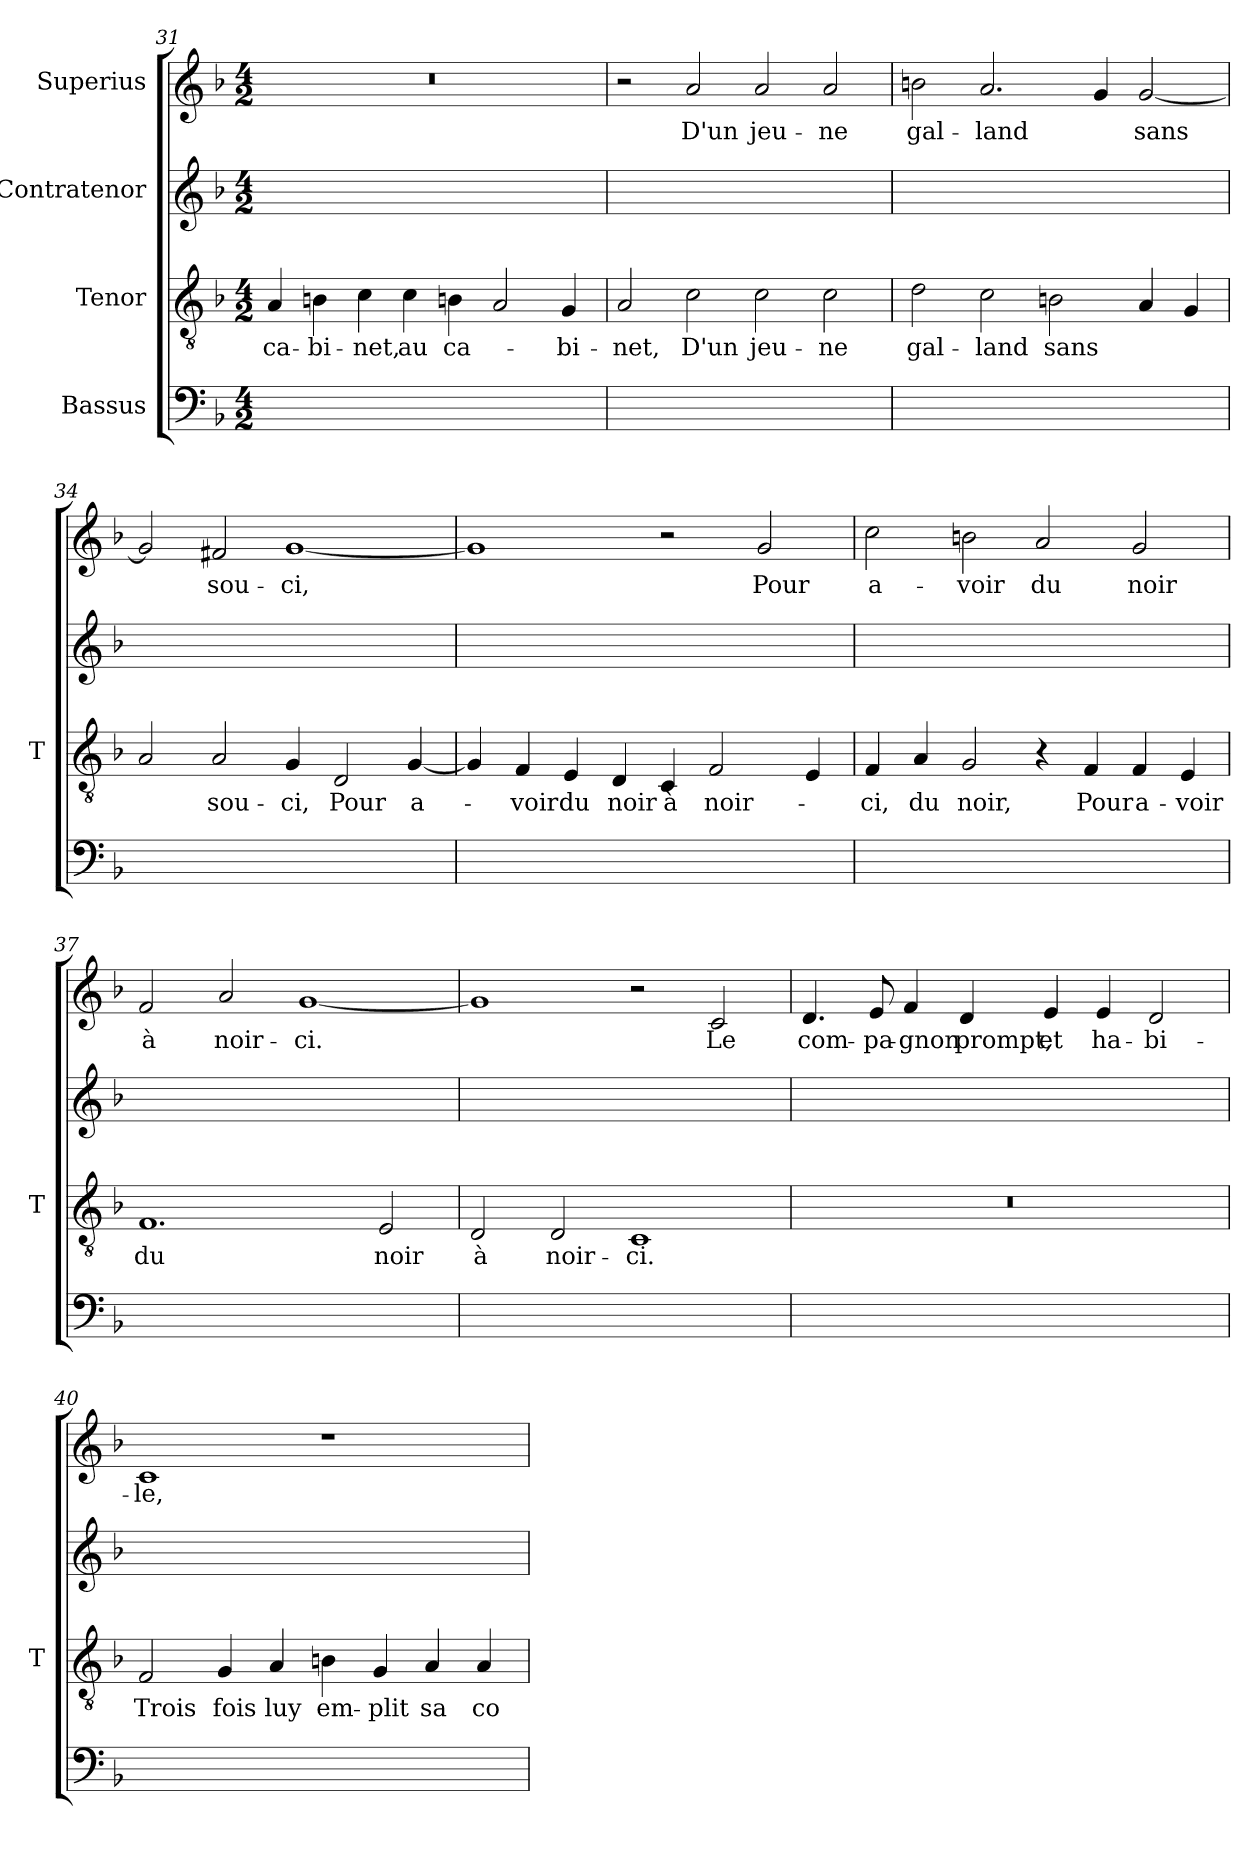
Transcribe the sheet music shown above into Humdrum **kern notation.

**kern	**kern	**text	**kern	**kern	**text
*part4	*part3	*part3	*part2	*part1	*part1
*staff4	*staff3	*staff3	*staff2	*staff1	*staff1
*I"Bassus	*I"Tenor	*	*I"Contratenor	*I"Superius	*
*	*I'T	*	*	*	*
*clefF4	*clefGv2	*	*clefG2	*clefG2	*
*k[b-]	*k[b-]	*	*k[b-]	*k[b-]	*
*M4/2	*M4/2	*	*M4/2	*M4/2	*
=31	=31	=31	=31	=31	=31
0ryy	4A	ca-	0ryy	0r	.
.	4Bn	bi-	.	.	.
.	4c	-net,	.	.	.
.	4c	-au	.	.	.
.	4Bn	ca-	.	.	.
.	2A	.	.	.	.
.	4G	bi-	.	.	.
=32	=32	=32	=32	=32	=32
0ryy	2A	-net,	0ryy	2r	.
.	2c	-D'un	.	2a	-D'un
.	2c	jeu-	.	2a	jeu-
.	2c	-ne	.	2a	-ne
=33	=33	=33	=33	=33	=33
0ryy	2d	gal-	0ryy	2b	gal-
.	2c	-land	.	2.a	-land
.	2Bn	-sans	.	.	.
.	.	.	.	4g	.
.	4A	.	.	[2g	-sans
.	4G	.	.	.	.
=34	=34	=34	=34	=34	=34
0ryy	2A	.	0ryy	2g]	.
.	2A	sou-	.	2f#X	sou-
.	4G	-ci,	.	[1g	-ci,
.	2D	-Pour	.	.	.
.	[4G	a-	.	.	.
=35	=35	=35	=35	=35	=35
0ryy	4G]	.	0ryy	1g]	.
.	4F	-voir	.	.	.
.	4E	-du	.	.	.
.	4D	-noir	.	.	.
.	4C	-à	.	2r	.
.	2F	noir-	.	.	.
.	.	.	.	2g	-Pour
.	4E	.	.	.	.
=36	=36	=36	=36	=36	=36
0ryy	4F	-ci,	0ryy	2cc	a-
.	4A	-du	.	.	.
.	2G	-noir,	.	2b	-voir
.	4r	.	.	2a	-du
.	4F	-Pour	.	.	.
.	4F	a-	.	2g	-noir
.	4E	-voir	.	.	.
=37	=37	=37	=37	=37	=37
0ryy	1.F	-du	0ryy	2f	-à
.	.	.	.	2a	noir-
.	.	.	.	[1g	-ci.
.	2E	-noir	.	.	.
=38	=38	=38	=38	=38	=38
0ryy	2D	-à	0ryy	1g]	.
.	2D	noir-	.	.	.
.	1C	-ci.	.	2r	.
.	.	.	.	2c	-Le
=39	=39	=39	=39	=39	=39
0ryy	0r	.	0ryy	4.d	com-
.	.	.	.	8e	pa-
.	.	.	.	4f	-gnon
.	.	.	.	4d	-prompt,
.	.	.	.	4e	-et
.	.	.	.	4e	ha-
.	.	.	.	2d	bi-
=40	=40	=40	=40	=40	=40
0ryy	2F	-Trois	0ryy	1c	-le,
.	4G	-fois	.	.	.
.	4A	-luy	.	.	.
.	4Bn	em-	.	1r	.
.	4G	-plit	.	.	.
.	4A	-sa	.	.	.
.	4A	co-	.	.	.
=	=	=	=	=	=
*-	*-	*-	*-	*-	*-
